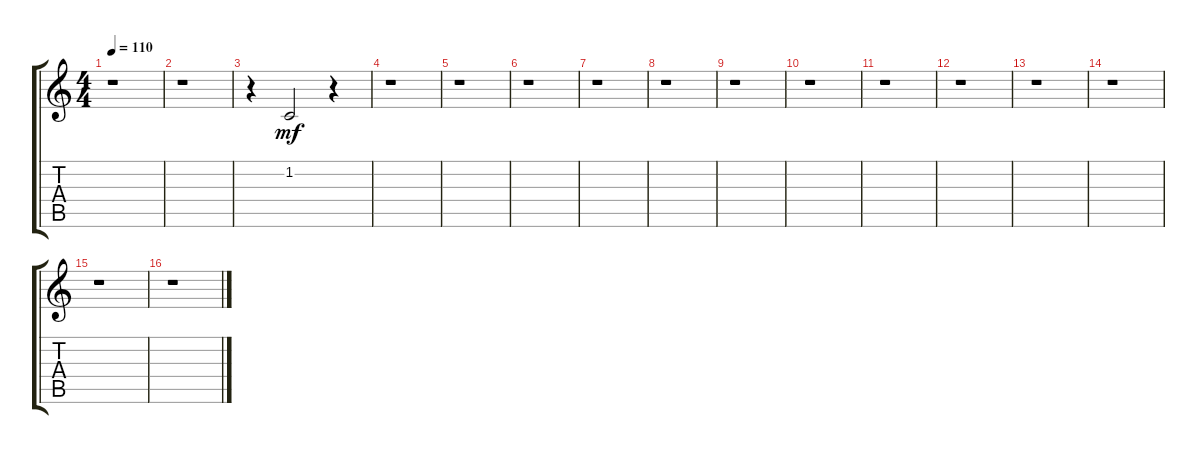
\track "" {instrument reversecymbal}
\staff {score tabs}
\tuning (E4 B3 G3 D3 A2 E2) {hide}
\ts (4 4)
\tempo 110
\clef g2
\ks c
r.1{dy fff} |
r.1 |
r.4 1.2.2{dy mf} r.4 |
r.1 |
r.1 |
r.1 |
r.1 |
r.1 |
r.1 |
r.1 |
r.1 |
r.1 |
r.1 |
r.1 |
r.1 |
r.1
